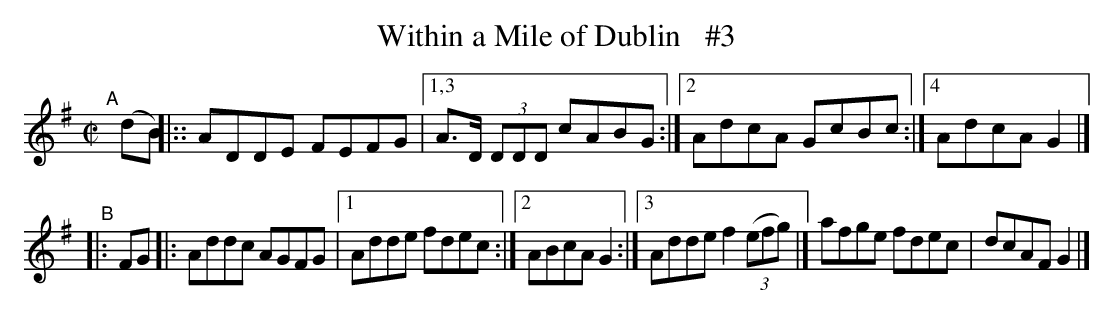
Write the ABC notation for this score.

X:1
T: Within a Mile of Dublin   #3
M: C|
L: 1/8
K: Dmix	% ending on G
"^A"[|] (dB) |:: ADDE FEFG |[1,3 A>D (3DDD cABG :|[2 AdcA GcBc :|[4 AdcA G2 |]
"^B"|: FG |: Addc AGFG |[1 Adde fdec :|[2 ABcA G2 :|[3 Adde f2(3(efg) |] afge fdec | dcAF G2 |]
